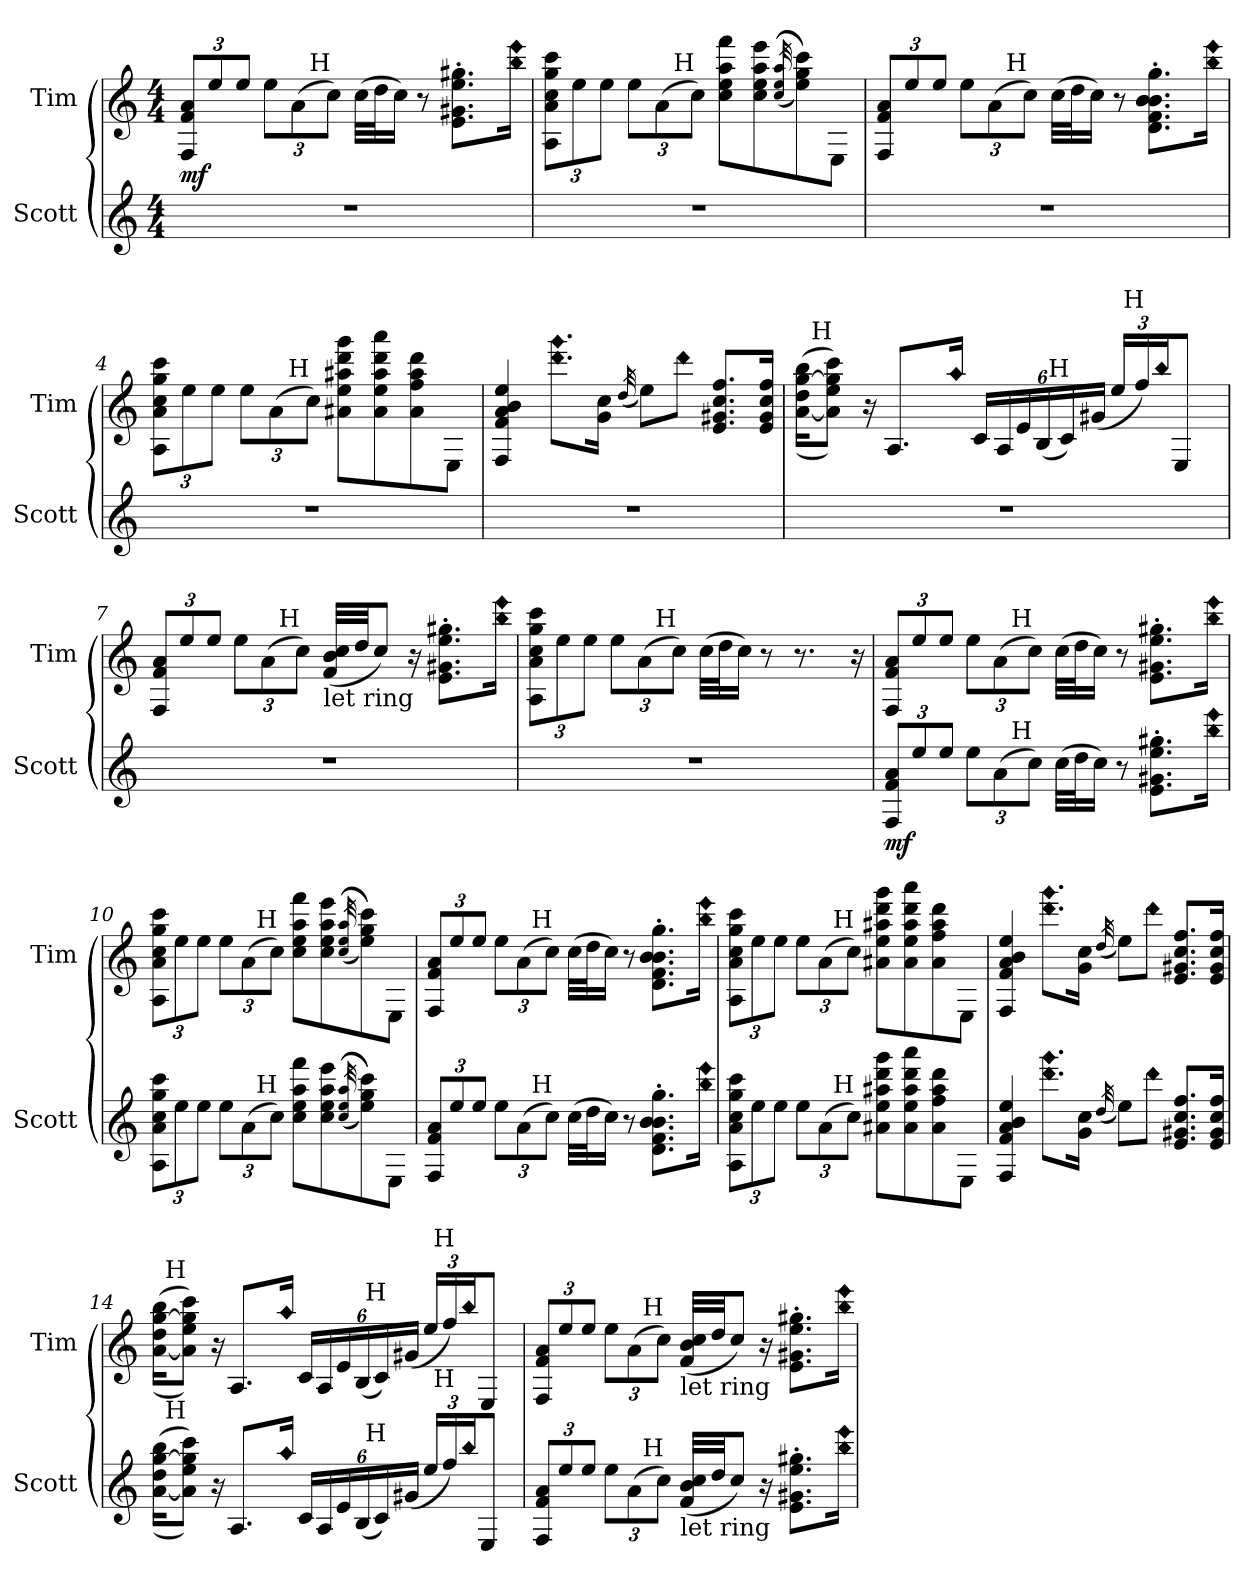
**kern	**dynam	**kern	**dynam
*part2	*part2	*part1	*part1
*staff2	*staff2	*staff1	*staff1
*I"Scott	*	*I"Tim	*
*I'Scott	*	*I'Tim	*
*clefG2	*	*clefG2	*
*ITrd7c12	*	*ITrd7c12	*
*k[]	*	*k[]	*
*C:	*	*C:	*
*M4/4	*	*M4/4	*
*MM96	*	*MM96	*
*	*	*Xbrackettup	*
=1	=1	=1	=1
!	!	!	!LO:DY:b
*	*	*^	*
1r	.	12FF/ 12F/ 12A/L	4.ryy	mf
.	.	12e/	.	.
.	.	12e/J	.	.
.	.	12e\L	.	.
.	.	(12A\	.	.
!	!	!	!LO:TX:a:t=H	!
.	.	.	2ryy	.
.	.	12c\J)	.	.
.	.	(32c\LLL	.	.
.	.	32d\J	.	.
.	.	16c\JJ)	.	.
.	.	8r	.	.
.	.	8.E\' 8.G#X\' 8.e\' 8.g#X\'L	.	.
.	.	.	8ryy	.
!	!	!LO:N:n=1:head=diamond	!	!
!	!	!LO:N:n=2:head=diamond	!	!
.	.	16b\ 16ee\Jk	.	.
=2	=2	=2	=2	=2
1r	.	12AA\ 12A\ 12c\ 12g\ 12cc\L	4.ryy	.
.	.	12e\	.	.
.	.	12e\J	.	.
.	.	12e\L	.	.
.	.	(12A\	.	.
!	!	!	!LO:TX:a:t=H	!
.	.	.	2ryy	.
.	.	12c\J)	.	.
.	.	8c\ 8e\ 8a\ 8ff\L	.	.
.	.	8c\ 8e\ 8a\ 8ee\	.	.
.	.	(((32qc/ 32qe/ 32qa/	.	.
.	.	8e\ 8g\ 8cc\)))	.	.
.	.	8EE\J	8ryy	.
!!LO:LB:g=z	!!
=3	=3	=3	=3	=3
1r	.	12FF/ 12F/ 12A/L	4.ryy	.
.	.	12e/	.	.
.	.	12e/J	.	.
.	.	12e\L	.	.
.	.	(12A\	.	.
!	!	!	!LO:TX:a:t=H	!
.	.	.	2ryy	.
.	.	12c\J)	.	.
.	.	(32c\LLL	.	.
.	.	32d\J	.	.
.	.	16c\JJ)	.	.
.	.	8r	.	.
.	.	8.D\' 8.F\' 8.B\' 8.B\' 8.g\'L	.	.
.	.	.	8ryy	.
!	!	!LO:N:n=1:head=diamond	!	!
!	!	!LO:N:n=2:head=diamond	!	!
.	.	16b\ 16ee\Jk	.	.
=4	=4	=4	=4	=4
1r	.	12AA\ 12A\ 12c\ 12g\ 12cc\L	4.ryy	.
.	.	12e\	.	.
.	.	12e\J	.	.
.	.	12e\L	.	.
.	.	(12A\	.	.
!	!	!	!LO:TX:a:t=H	!
.	.	.	2ryy	.
.	.	12c\J)	.	.
.	.	8A#X\ 8e\ 8a#X\ 8dd\ 8gg\L	.	.
.	.	8A#\ 8e\ 8a#\ 8dd\ 8aa\	.	.
.	.	8A#\ 8f\ 8a#\ 8dd\	.	.
.	.	8EE\J	8ryy	.
*	*	*v	*v	*
=5	=5	=5	=5
1r	.	4FF/ 4F/ 4A/ 4B/ 4e/	.
!	!	!LO:N:n=1:head=diamond	!
!	!	!LO:N:n=2:head=diamond	!
.	.	8.dd\ 8.gg\L	.
.	.	16G\ 16c\Jk	.
.	.	(32qd/	.
.	.	8e\L)	.
!	!	!LO:N:head=diamond	!
.	.	8dd\J	.
.	.	8.E/ 8.G#X/ 8.c/ 8.f/L	.
.	.	16E/ 16G#/ 16c/ 16f/Jk	.
!!LO:LB:g=z
=6	=6	=6	=6
*	*	*^	*
*	*	*	*^	*
*	*	*	*	*^	*
1r	.	(([16A\ 16d\ [16g\ 16b\KL	32ryy	3ryy	3%2ryy	.
!	!	!	!LO:TX:a:t=H	!	!	!
.	.	.	2ryy	.	.	.
.	.	8A\] 8e\ 8g\] 8cc\J))	.	.	.	.
.	.	16r	.	.	.	.
.	.	8.AA/L	.	.	.	.
.	.	.	.	6...ryy	.	.
!	!	!LO:N:head=diamond	!	!	!	!
.	.	16a/Jk	.	.	.	.
.	.	24C/LL	.	.	.	.
.	.	.	4...ryy	.	.	.
.	.	24AA/	.	.	.	.
.	.	24E/	.	.	.	.
.	.	(24BB/	.	.	.	.
!	!	!	!	!LO:TX:a:t=H	!	!
.	.	.	.	3ryy	.	.
.	.	24C/)	.	.	12ryy	.
.	.	(24G#X/JJ	.	.	.	.
.	.	24e/LL	.	.	48ryy	.
!	!	!	!	!	!LO:TX:a:t=H	!
.	.	.	.	.	6ryy	.
.	.	24f/)	.	.	.	.
!	!	!LO:N:head=diamond	!	!	!	!
.	.	24b/J	.	.	.	.
.	.	8EE/J	.	.	.	.
.	.	.	.	.	24.ryy	.
.	.	.	.	48ryy	.	.
*	*	*	*v	*v	*v	*
=7	=7	=7	=7	=7
1r	.	12FF/ 12F/ 12A/L	4.ryy	.
.	.	12e/	.	.
.	.	12e/J	.	.
.	.	12e\L	.	.
.	.	(12A\	.	.
!	!	!	!LO:TX:a:t=H	!
.	.	.	2ryy	.
.	.	12c\J)	.	.
!	!	!LO:TX:b:t=let ring	!	!
.	.	(32F/ 32B/ 32c/LLL	.	.
.	.	32d/JJ	.	.
.	.	8c/J)	.	.
.	.	16r	.	.
.	.	8.E\' 8.G#X\' 8.e\' 8.g#X\'L	.	.
.	.	.	8ryy	.
!	!	!LO:N:n=1:head=diamond	!	!
!	!	!LO:N:n=2:head=diamond	!	!
.	.	16b\ 16ee\Jk	.	.
!!LO:LB:g=z	!!
=8	=8	=8	=8	=8
1r	.	12AA\ 12A\ 12c\ 12g\ 12cc\L	4.ryy	.
.	.	12e\	.	.
.	.	12e\J	.	.
.	.	12e\L	.	.
.	.	(12A\	.	.
!	!	!	!LO:TX:a:t=H	!
.	.	.	2ryy	.
.	.	12c\J)	.	.
.	.	(32c\LLL	.	.
.	.	32d\J	.	.
.	.	16c\JJ)	.	.
.	.	8r	.	.
.	.	8.r	.	.
.	.	.	8ryy	.
.	.	16r	.	.
=9	=9	=9	=9	=9
*Xbrackettup	*	*	*	*
!	!LO:DY:b	!	!	!
*^	*	*	*	*
12FF/ 12F/ 12A/L	4.ryy	mf	12FF/ 12F/ 12A/L	4.ryy	.
12e/	.	.	12e/	.	.
12e/J	.	.	12e/J	.	.
12e\L	.	.	12e\L	.	.
(12A\	.	.	(12A\	.	.
!	!	!	!	!LO:TX:a:t=H	!
!	!LO:TX:a:t=H	!	!	!	!
.	2ryy	.	.	2ryy	.
12c\J)	.	.	12c\J)	.	.
(32c\LLL	.	.	(32c\LLL	.	.
32d\J	.	.	32d\J	.	.
16c\JJ)	.	.	16c\JJ)	.	.
8r	.	.	8r	.	.
8.E\' 8.G#X\' 8.e\' 8.g#X\'L	.	.	8.E\' 8.G#X\' 8.e\' 8.g#X\'L	.	.
.	8ryy	.	.	8ryy	.
!LO:N:n=1:head=diamond	!	!	!	!	!
!LO:N:n=2:head=diamond	!	!	!LO:N:n=1:head=diamond	!	!
!	!	!	!LO:N:n=2:head=diamond	!	!
16b\ 16ee\Jk	.	.	16b\ 16ee\Jk	.	.
=10	=10	=10	=10	=10	=10
12AA\ 12A\ 12c\ 12g\ 12cc\L	4.ryy	.	12AA\ 12A\ 12c\ 12g\ 12cc\L	4.ryy	.
12e\	.	.	12e\	.	.
12e\J	.	.	12e\J	.	.
12e\L	.	.	12e\L	.	.
(12A\	.	.	(12A\	.	.
!	!	!	!	!LO:TX:a:t=H	!
!	!LO:TX:a:t=H	!	!	!	!
.	2ryy	.	.	2ryy	.
12c\J)	.	.	12c\J)	.	.
8c\ 8e\ 8a\ 8ff\L	.	.	8c\ 8e\ 8a\ 8ff\L	.	.
8c\ 8e\ 8a\ 8ee\	.	.	8c\ 8e\ 8a\ 8ee\	.	.
(((32qc/ 32qe/ 32qa/	.	.	(((32qc/ 32qe/ 32qa/	.	.
8e\ 8g\ 8cc\)))	.	.	8e\ 8g\ 8cc\)))	.	.
8EE\J	8ryy	.	8EE\J	8ryy	.
!!LO:LB:g=z	!!
=11	=11	=11	=11	=11	=11
12FF/ 12F/ 12A/L	4.ryy	.	12FF/ 12F/ 12A/L	4.ryy	.
12e/	.	.	12e/	.	.
12e/J	.	.	12e/J	.	.
12e\L	.	.	12e\L	.	.
(12A\	.	.	(12A\	.	.
!	!	!	!	!LO:TX:a:t=H	!
!	!LO:TX:a:t=H	!	!	!	!
.	2ryy	.	.	2ryy	.
12c\J)	.	.	12c\J)	.	.
(32c\LLL	.	.	(32c\LLL	.	.
32d\J	.	.	32d\J	.	.
16c\JJ)	.	.	16c\JJ)	.	.
8r	.	.	8r	.	.
8.D\' 8.F\' 8.B\' 8.B\' 8.g\'L	.	.	8.D\' 8.F\' 8.B\' 8.B\' 8.g\'L	.	.
.	8ryy	.	.	8ryy	.
!LO:N:n=1:head=diamond	!	!	!	!	!
!LO:N:n=2:head=diamond	!	!	!LO:N:n=1:head=diamond	!	!
!	!	!	!LO:N:n=2:head=diamond	!	!
16b\ 16ee\Jk	.	.	16b\ 16ee\Jk	.	.
=12	=12	=12	=12	=12	=12
12AA\ 12A\ 12c\ 12g\ 12cc\L	4.ryy	.	12AA\ 12A\ 12c\ 12g\ 12cc\L	4.ryy	.
12e\	.	.	12e\	.	.
12e\J	.	.	12e\J	.	.
12e\L	.	.	12e\L	.	.
(12A\	.	.	(12A\	.	.
!	!	!	!	!LO:TX:a:t=H	!
!	!LO:TX:a:t=H	!	!	!	!
.	2ryy	.	.	2ryy	.
12c\J)	.	.	12c\J)	.	.
8A#X\ 8e\ 8a#X\ 8dd\ 8gg\L	.	.	8A#X\ 8e\ 8a#X\ 8dd\ 8gg\L	.	.
8A#\ 8e\ 8a#\ 8dd\ 8aa\	.	.	8A#\ 8e\ 8a#\ 8dd\ 8aa\	.	.
8A#\ 8f\ 8a#\ 8dd\	.	.	8A#\ 8f\ 8a#\ 8dd\	.	.
8EE\J	8ryy	.	8EE\J	8ryy	.
*v	*v	*	*	*	*
*	*	*v	*v	*
=13	=13	=13	=13
4FF/ 4F/ 4A/ 4B/ 4e/	.	4FF/ 4F/ 4A/ 4B/ 4e/	.
!LO:N:n=1:head=diamond	!	!	!
!LO:N:n=2:head=diamond	!	!LO:N:n=1:head=diamond	!
!	!	!LO:N:n=2:head=diamond	!
8.dd\ 8.gg\L	.	8.dd\ 8.gg\L	.
16G\ 16c\Jk	.	16G\ 16c\Jk	.
(32qd/	.	(32qd/	.
8e\L)	.	8e\L)	.
!LO:N:head=diamond	!	!LO:N:head=diamond	!
8dd\J	.	8dd\J	.
8.E/ 8.G#X/ 8.c/ 8.f/L	.	8.E/ 8.G#X/ 8.c/ 8.f/L	.
16E/ 16G#/ 16c/ 16f/Jk	.	16E/ 16G#/ 16c/ 16f/Jk	.
!!LO:PB:g=z
=14	=14	=14	=14
*^	*	*^	*
*	*^	*	*	*^	*
*	*	*^	*	*	*	*^	*
(([16A\ 16d\ [16g\ 16b\KL	32ryy	3ryy	3%2ryy	.	(([16A\ 16d\ [16g\ 16b\KL	32ryy	3ryy	3%2ryy	.
!	!	!	!	!	!	!LO:TX:a:t=H	!	!	!
!	!LO:TX:a:t=H	!	!	!	!	!	!	!	!
.	2ryy	.	.	.	.	2ryy	.	.	.
8A\] 8e\ 8g\] 8cc\J))	.	.	.	.	8A\] 8e\ 8g\] 8cc\J))	.	.	.	.
16r	.	.	.	.	16r	.	.	.	.
8.AA/L	.	.	.	.	8.AA/L	.	.	.	.
.	.	6...ryy	.	.	.	.	6...ryy	.	.
!LO:N:head=diamond	!	!	!	!	!LO:N:head=diamond	!	!	!	!
16a/Jk	.	.	.	.	16a/Jk	.	.	.	.
24C/LL	.	.	.	.	24C/LL	.	.	.	.
.	4...ryy	.	.	.	.	4...ryy	.	.	.
24AA/	.	.	.	.	24AA/	.	.	.	.
24E/	.	.	.	.	24E/	.	.	.	.
(24BB/	.	.	.	.	(24BB/	.	.	.	.
!	!	!	!	!	!	!	!LO:TX:a:t=H	!	!
!	!	!LO:TX:a:t=H	!	!	!	!	!	!	!
.	.	3ryy	.	.	.	.	3ryy	.	.
24C/)	.	.	12ryy	.	24C/)	.	.	12ryy	.
(24G#X/JJ	.	.	.	.	(24G#X/JJ	.	.	.	.
24e/LL	.	.	48ryy	.	24e/LL	.	.	48ryy	.
!	!	!	!	!	!	!	!	!LO:TX:a:t=H	!
!	!	!	!LO:TX:a:t=H	!	!	!	!	!	!
.	.	.	6ryy	.	.	.	.	6ryy	.
24f/)	.	.	.	.	24f/)	.	.	.	.
!LO:N:head=diamond	!	!	!	!	!LO:N:head=diamond	!	!	!	!
24b/J	.	.	.	.	24b/J	.	.	.	.
8EE/J	.	.	.	.	8EE/J	.	.	.	.
.	.	.	24.ryy	.	.	.	.	24.ryy	.
.	.	48ryy	.	.	.	.	48ryy	.	.
*	*v	*v	*v	*	*	*	*	*	*
*	*	*	*	*v	*v	*v	*
=15	=15	=15	=15	=15	=15
12FF/ 12F/ 12A/L	4.ryy	.	12FF/ 12F/ 12A/L	4.ryy	.
12e/	.	.	12e/	.	.
12e/J	.	.	12e/J	.	.
12e\L	.	.	12e\L	.	.
(12A\	.	.	(12A\	.	.
!	!	!	!	!LO:TX:a:t=H	!
!	!LO:TX:a:t=H	!	!	!	!
.	2ryy	.	.	2ryy	.
12c\J)	.	.	12c\J)	.	.
!	!	!	!LO:TX:b:t=let ring	!	!
!LO:TX:b:t=let ring	!	!	!	!	!
(32F/ 32B/ 32c/LLL	.	.	(32F/ 32B/ 32c/LLL	.	.
32d/JJ	.	.	32d/JJ	.	.
8c/J)	.	.	8c/J)	.	.
16r	.	.	16r	.	.
8.E\' 8.G#X\' 8.e\' 8.g#X\'L	.	.	8.E\' 8.G#X\' 8.e\' 8.g#X\'L	.	.
.	8ryy	.	.	8ryy	.
!LO:N:n=1:head=diamond	!	!	!	!	!
!LO:N:n=2:head=diamond	!	!	!LO:N:n=1:head=diamond	!	!
!	!	!	!LO:N:n=2:head=diamond	!	!
16b\ 16ee\Jk	.	.	16b\ 16ee\Jk	.	.
*v	*v	*	*	*	*
*	*	*v	*v	*
=	=	=	=
*-	*-	*-	*-
